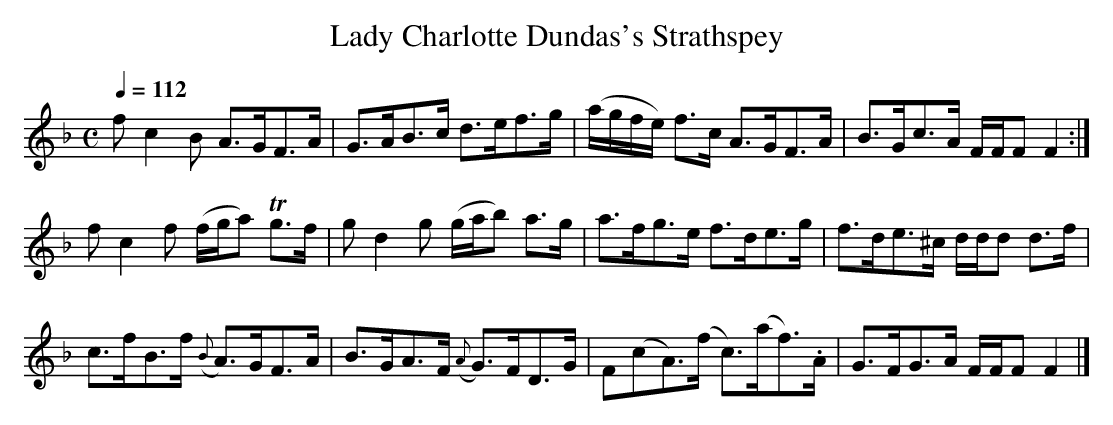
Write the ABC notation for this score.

X:1
T:Lady Charlotte Dundas's Strathspey
M:C  % C| in the book
L:1/8
Q:1/4=112
K:F
f c2 B     A>GF>A     |G>AB>c     d>ef>g    |(a/g/f/e/) f>c A>GF>A    |B>Gc>A  F/F/F F2:|
f c2 f    (f/g/a) Tg>f|g d2 g    (g/a/b) a>g| a>fg>e        f>de>g    |f>de>^c d/d/d d>f|
c>fB>f ({B}A>)GF>A    |B>GA>F ({A}G>)FD>G   | F(cA>)(f      c>)(af>).A|G>FG>A  F/F/F F2|]
